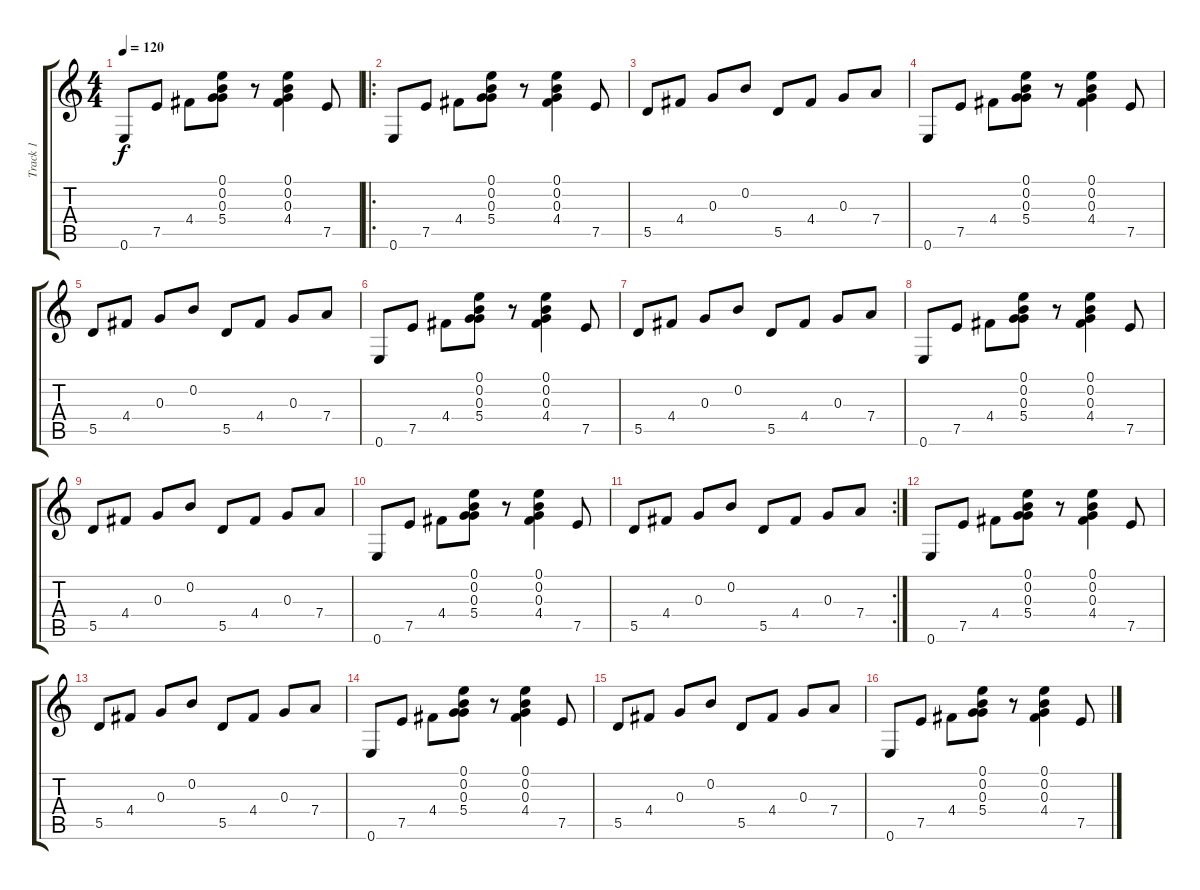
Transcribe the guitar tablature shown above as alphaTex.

\track ("Track 1" "Track 1") {instrument overdrivenguitar}
\staff {score tabs}
\tuning (E4 B3 G3 D3 A2 E2) {hide}
\ts (4 4)
\tempo 120
\clef g2
\ks c
0.6.8{dy f} 7.5.8 4.4.8 (0.1 0.2 0.3 5.4).8 r.8 (0.1 0.2 0.3 4.4).4 7.5.8 |
\ro
0.6.8 7.5.8 4.4.8 (0.1 0.2 0.3 5.4).8 r.8 (0.1 0.2 0.3 4.4).4 7.5.8 |
5.5.8 4.4.8 0.3.8 0.2.8 5.5.8 4.4.8 0.3.8 7.4.8 |
0.6.8 7.5.8 4.4.8 (0.1 0.2 0.3 5.4).8 r.8 (0.1 0.2 0.3 4.4).4 7.5.8 |
5.5.8 4.4.8 0.3.8 0.2.8 5.5.8 4.4.8 0.3.8 7.4.8 |
0.6.8 7.5.8 4.4.8 (0.1 0.2 0.3 5.4).8 r.8 (0.1 0.2 0.3 4.4).4 7.5.8 |
5.5.8 4.4.8 0.3.8 0.2.8 5.5.8 4.4.8 0.3.8 7.4.8 |
0.6.8 7.5.8 4.4.8 (0.1 0.2 0.3 5.4).8 r.8 (0.1 0.2 0.3 4.4).4 7.5.8 |
5.5.8 4.4.8 0.3.8 0.2.8 5.5.8 4.4.8 0.3.8 7.4.8 |
0.6.8 7.5.8 4.4.8 (0.1 0.2 0.3 5.4).8 r.8 (0.1 0.2 0.3 4.4).4 7.5.8 |
\rc 2
5.5.8 4.4.8 0.3.8 0.2.8 5.5.8 4.4.8 0.3.8 7.4.8 |
0.6.8 7.5.8 4.4.8 (0.1 0.2 0.3 5.4).8 r.8 (0.1 0.2 0.3 4.4).4 7.5.8 |
5.5.8 4.4.8 0.3.8 0.2.8 5.5.8 4.4.8 0.3.8 7.4.8 |
0.6.8 7.5.8 4.4.8 (0.1 0.2 0.3 5.4).8 r.8 (0.1 0.2 0.3 4.4).4 7.5.8 |
5.5.8 4.4.8 0.3.8 0.2.8 5.5.8 4.4.8 0.3.8 7.4.8 |
0.6.8 7.5.8 4.4.8 (0.1 0.2 0.3 5.4).8 r.8 (0.1 0.2 0.3 4.4).4 7.5.8
